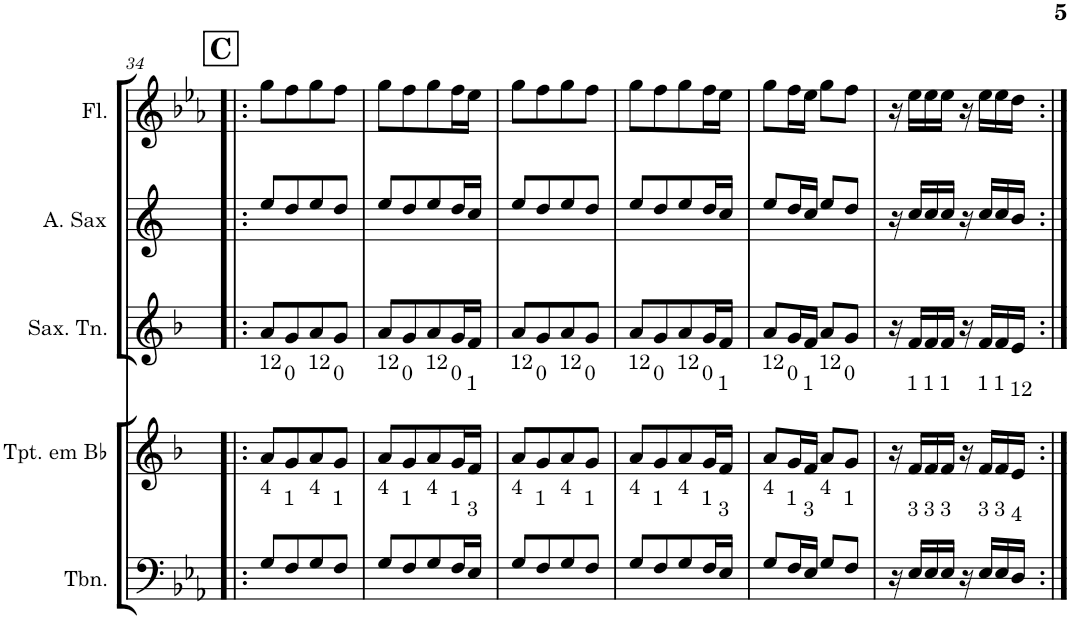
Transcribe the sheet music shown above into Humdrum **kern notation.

**kern	**kern	**kern	**kern	**kern
*part5	*part4	*part3	*part2	*part1
*staff5	*staff4	*staff3	*staff2	*staff1
*I"Trombone	*I"Trompete em Bb	*I"Saxofone Tenor	*I"Saxofone Alto	*I"Flauta Transversal
*I'Tbn.	*I'Tpt. em Bb	*I'Sax. Tn.	*	*I'Fl.
!!LO:PB:g=z
*clefF4	*clefG2	*clefG2	*clefG2	*clefG2
*	*Trd1c2	*Trd8c14	*Trd5c9	*
*k[b-e-a-]	*k[b-]	*k[b-]	*k[]	*k[b-e-a-]
*M2/4	*M2/4	*M2/4	*M2/4	*M2/4
!!LO:REH:place=s1:a:B:cj:fs=14:t=C
=34!|:	=34!|:	=34!|:	=34!|:	=34!|:
!	!LO:TX:a:t=12	!	!	!
!LO:TX:a:t=4	!	!	!	!
8G/L	8a/L	8a/L	8ee/L	8gg\L
!	!LO:TX:a:t=0	!	!	!
!LO:TX:a:t=1	!	!	!	!
8F/	8g/	8g/	8dd/	8ff\
!	!LO:TX:a:t=12	!	!	!
!LO:TX:a:t=4	!	!	!	!
8G/	8a/	8a/	8ee/	8gg\
!	!LO:TX:a:t=0	!	!	!
!LO:TX:a:t=1	!	!	!	!
8F/J	8g/J	8g/J	8dd/J	8ff\J
=35	=35	=35	=35	=35
!	!LO:TX:a:t=12	!	!	!
!LO:TX:a:t=4	!	!	!	!
8G/L	8a/L	8a/L	8ee/L	8gg\L
!	!LO:TX:a:t=0	!	!	!
!LO:TX:a:t=1	!	!	!	!
8F/	8g/	8g/	8dd/	8ff\
!	!LO:TX:a:t=12	!	!	!
!LO:TX:a:t=4	!	!	!	!
8G/	8a/	8a/	8ee/	8gg\
!	!LO:TX:a:t=0	!	!	!
!LO:TX:a:t=1	!	!	!	!
16F/L	16g/L	16g/L	16dd/L	16ff\L
!	!LO:TX:a:t=1	!	!	!
!LO:TX:a:t=3	!	!	!	!
16E-/JJ	16f/JJ	16f/JJ	16cc/JJ	16ee-\JJ
=36	=36	=36	=36	=36
!	!LO:TX:a:t=12	!	!	!
!LO:TX:a:t=4	!	!	!	!
8G/L	8a/L	8a/L	8ee/L	8gg\L
!	!LO:TX:a:t=0	!	!	!
!LO:TX:a:t=1	!	!	!	!
8F/	8g/	8g/	8dd/	8ff\
!	!LO:TX:a:t=12	!	!	!
!LO:TX:a:t=4	!	!	!	!
8G/	8a/	8a/	8ee/	8gg\
!	!LO:TX:a:t=0	!	!	!
!LO:TX:a:t=1	!	!	!	!
8F/J	8g/J	8g/J	8dd/J	8ff\J
=37	=37	=37	=37	=37
!	!LO:TX:a:t=12	!	!	!
!LO:TX:a:t=4	!	!	!	!
8G/L	8a/L	8a/L	8ee/L	8gg\L
!	!LO:TX:a:t=0	!	!	!
!LO:TX:a:t=1	!	!	!	!
8F/	8g/	8g/	8dd/	8ff\
!	!LO:TX:a:t=12	!	!	!
!LO:TX:a:t=4	!	!	!	!
8G/	8a/	8a/	8ee/	8gg\
!	!LO:TX:a:t=0	!	!	!
!LO:TX:a:t=1	!	!	!	!
16F/L	16g/L	16g/L	16dd/L	16ff\L
!	!LO:TX:a:t=1	!	!	!
!LO:TX:a:t=3	!	!	!	!
16E-/JJ	16f/JJ	16f/JJ	16cc/JJ	16ee-\JJ
=38	=38	=38	=38	=38
!	!LO:TX:a:t=12	!	!	!
!LO:TX:a:t=4	!	!	!	!
8G/L	8a/L	8a/L	8ee/L	8gg\L
!	!LO:TX:a:t=0	!	!	!
!LO:TX:a:t=1	!	!	!	!
16F/L	16g/L	16g/L	16dd/L	16ff\L
!	!LO:TX:a:t=1	!	!	!
!LO:TX:a:t=3	!	!	!	!
16E-/JJ	16f/JJ	16f/JJ	16cc/JJ	16ee-\JJ
!	!LO:TX:a:t=12	!	!	!
!LO:TX:a:t=4	!	!	!	!
8G/L	8a/L	8a/L	8ee/L	8gg\L
!	!LO:TX:a:t=0	!	!	!
!LO:TX:a:t=1	!	!	!	!
8F/J	8g/J	8g/J	8dd/J	8ff\J
=39	=39	=39	=39	=39
16r	16r	16r	16r	16r
!	!LO:TX:a:t=1	!	!	!
!LO:TX:a:t=3	!	!	!	!
16E-/LL	16f/LL	16f/LL	16cc/LL	16ee-\LL
!	!LO:TX:a:t=1	!	!	!
!LO:TX:a:t=3	!	!	!	!
16E-/	16f/	16f/	16cc/	16ee-\
!	!LO:TX:a:t=1	!	!	!
!LO:TX:a:t=3	!	!	!	!
16E-/JJ	16f/JJ	16f/JJ	16cc/JJ	16ee-\JJ
16r	16r	16r	16r	16r
!	!LO:TX:a:t=1	!	!	!
!LO:TX:a:t=3	!	!	!	!
16E-/LL	16f/LL	16f/LL	16cc/LL	16ee-\LL
!	!LO:TX:a:t=1	!	!	!
!LO:TX:a:t=3	!	!	!	!
16E-/	16f/	16f/	16cc/	16ee-\
!	!LO:TX:a:t=12	!	!	!
!LO:TX:a:t=4	!	!	!	!
16D/JJ	16e/JJ	16e/JJ	16b/JJ	16dd\JJ
=:|!	=:|!	=:|!	=:|!	=:|!
*-	*-	*-	*-	*-
